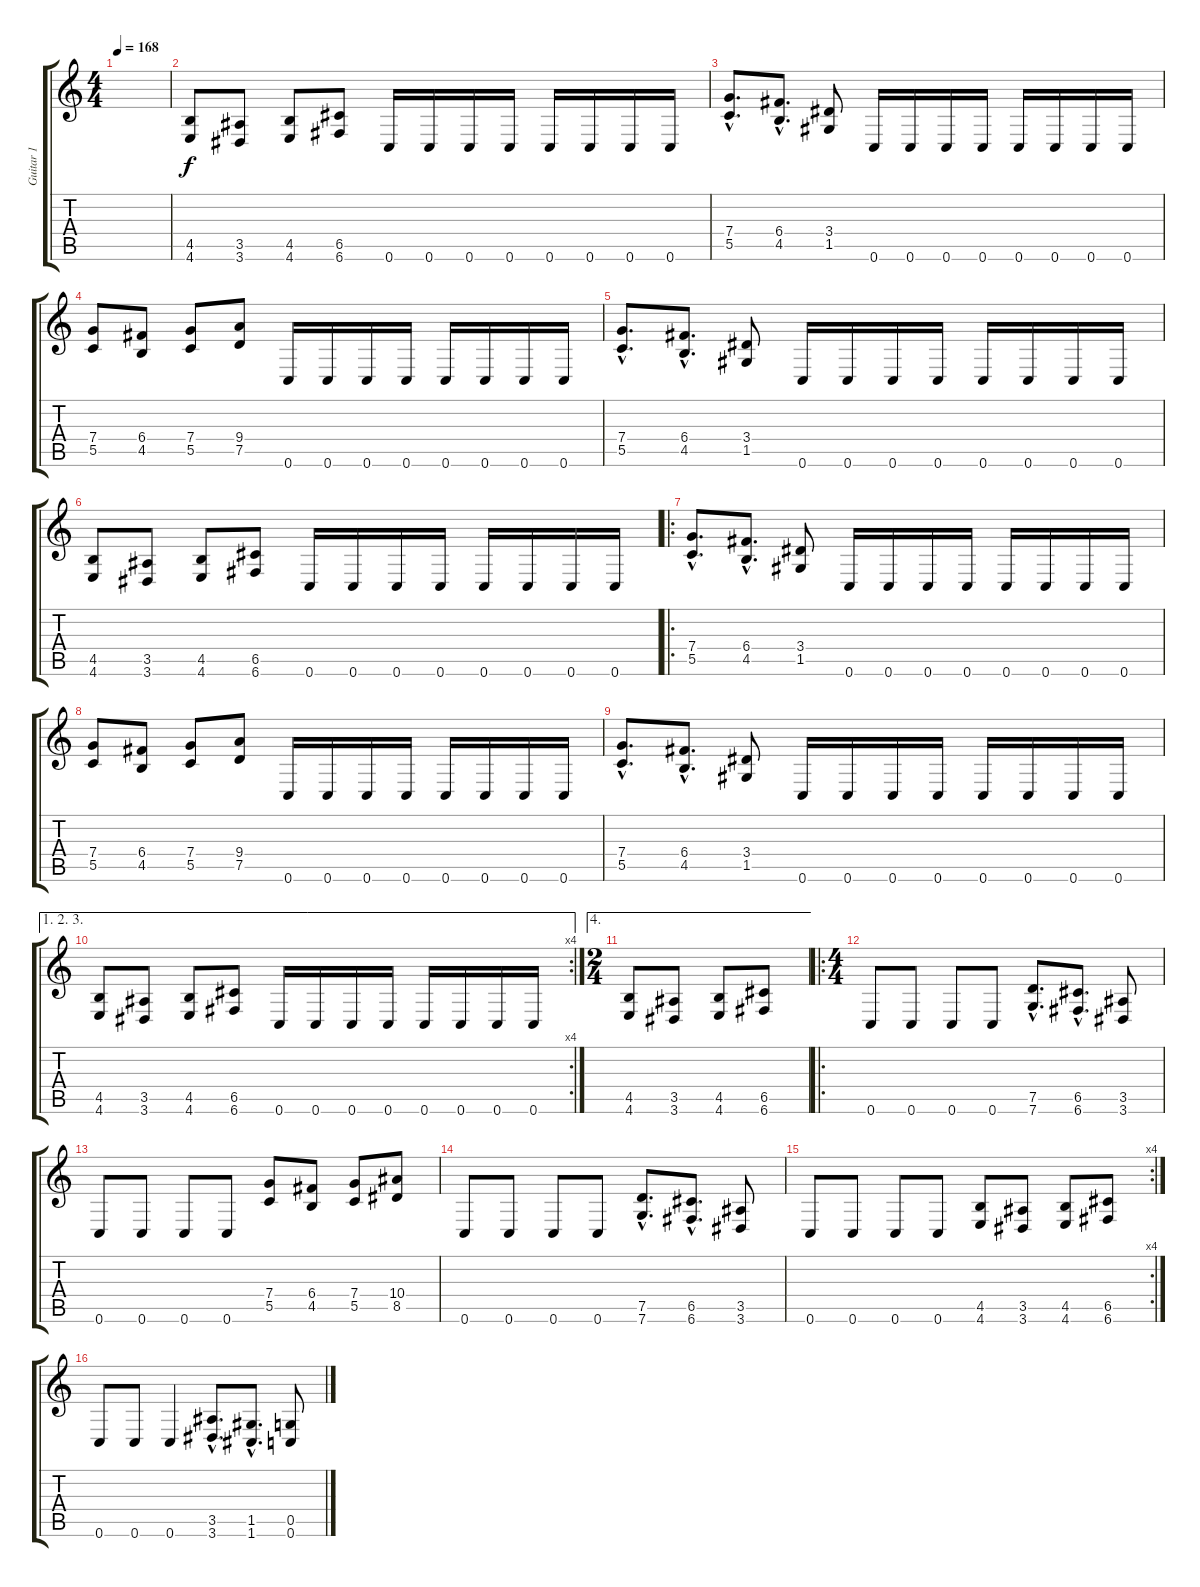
\track ("Guitar 1" "Guitar 1") {instrument distortionguitar}
\staff {score tabs}
\tuning (D4 A3 F3 C3 G2 C2) {hide}
\ts (4 4)
\tempo 168
\clef g2
\ks c
|
(4.5 4.6).8 (3.5 3.6).8 (4.5 4.6).8 (6.5 6.6).8 0.6.16 0.6.16 0.6.16 0.6.16 0.6.16 0.6.16 0.6.16 0.6.16 |
(7.4{hac} 5.5{hac}).8{d} (6.4{hac} 4.5{hac}).8{d} (3.4 1.5).8 0.6.16 0.6.16 0.6.16 0.6.16 0.6.16 0.6.16 0.6.16 0.6.16 |
(7.4 5.5).8 (6.4 4.5).8 (7.4 5.5).8 (9.4 7.5).8 0.6.16 0.6.16 0.6.16 0.6.16 0.6.16 0.6.16 0.6.16 0.6.16 |
(7.4{hac} 5.5{hac}).8{d} (6.4{hac} 4.5{hac}).8{d} (3.4 1.5).8 0.6.16 0.6.16 0.6.16 0.6.16 0.6.16 0.6.16 0.6.16 0.6.16 |
(4.5 4.6).8 (3.5 3.6).8 (4.5 4.6).8 (6.5 6.6).8 0.6.16 0.6.16 0.6.16 0.6.16 0.6.16 0.6.16 0.6.16 0.6.16 |
\ro
(7.4{hac} 5.5{hac}).8{d} (6.4{hac} 4.5{hac}).8{d} (3.4 1.5).8 0.6.16 0.6.16 0.6.16 0.6.16 0.6.16 0.6.16 0.6.16 0.6.16 |
(7.4 5.5).8 (6.4 4.5).8 (7.4 5.5).8 (9.4 7.5).8 0.6.16 0.6.16 0.6.16 0.6.16 0.6.16 0.6.16 0.6.16 0.6.16 |
(7.4{hac} 5.5{hac}).8{d} (6.4{hac} 4.5{hac}).8{d} (3.4 1.5).8 0.6.16 0.6.16 0.6.16 0.6.16 0.6.16 0.6.16 0.6.16 0.6.16 |
\ae (1 2 3)
\rc 4
(4.5 4.6).8 (3.5 3.6).8 (4.5 4.6).8 (6.5 6.6).8 0.6.16 0.6.16 0.6.16 0.6.16 0.6.16 0.6.16 0.6.16 0.6.16 |
\ae 4
\ts (2 4)
(4.5 4.6).8 (3.5 3.6).8 (4.5 4.6).8 (6.5 6.6).8 |
\ro
\ts (4 4)
0.6.8 0.6.8 0.6.8 0.6.8 (7.5{hac} 7.6{hac}).8{d} (6.5{hac} 6.6{hac}).8{d} (3.5 3.6).8 |
0.6.8 0.6.8 0.6.8 0.6.8 (7.4 5.5).8 (6.4 4.5).8 (7.4 5.5).8 (10.4 8.5).8 |
0.6.8 0.6.8 0.6.8 0.6.8 (7.5{hac} 7.6{hac}).8{d} (6.5{hac} 6.6{hac}).8{d} (3.5 3.6).8 |
\rc 4
0.6.8 0.6.8 0.6.8 0.6.8 (4.5 4.6).8 (3.5 3.6).8 (4.5 4.6).8 (6.5 6.6).8 |
0.6.8 0.6.8 0.6.4 (3.5{hac} 3.6{hac}).8{d} (1.5{hac} 1.6{hac}).8{d} (0.5 0.6).8
